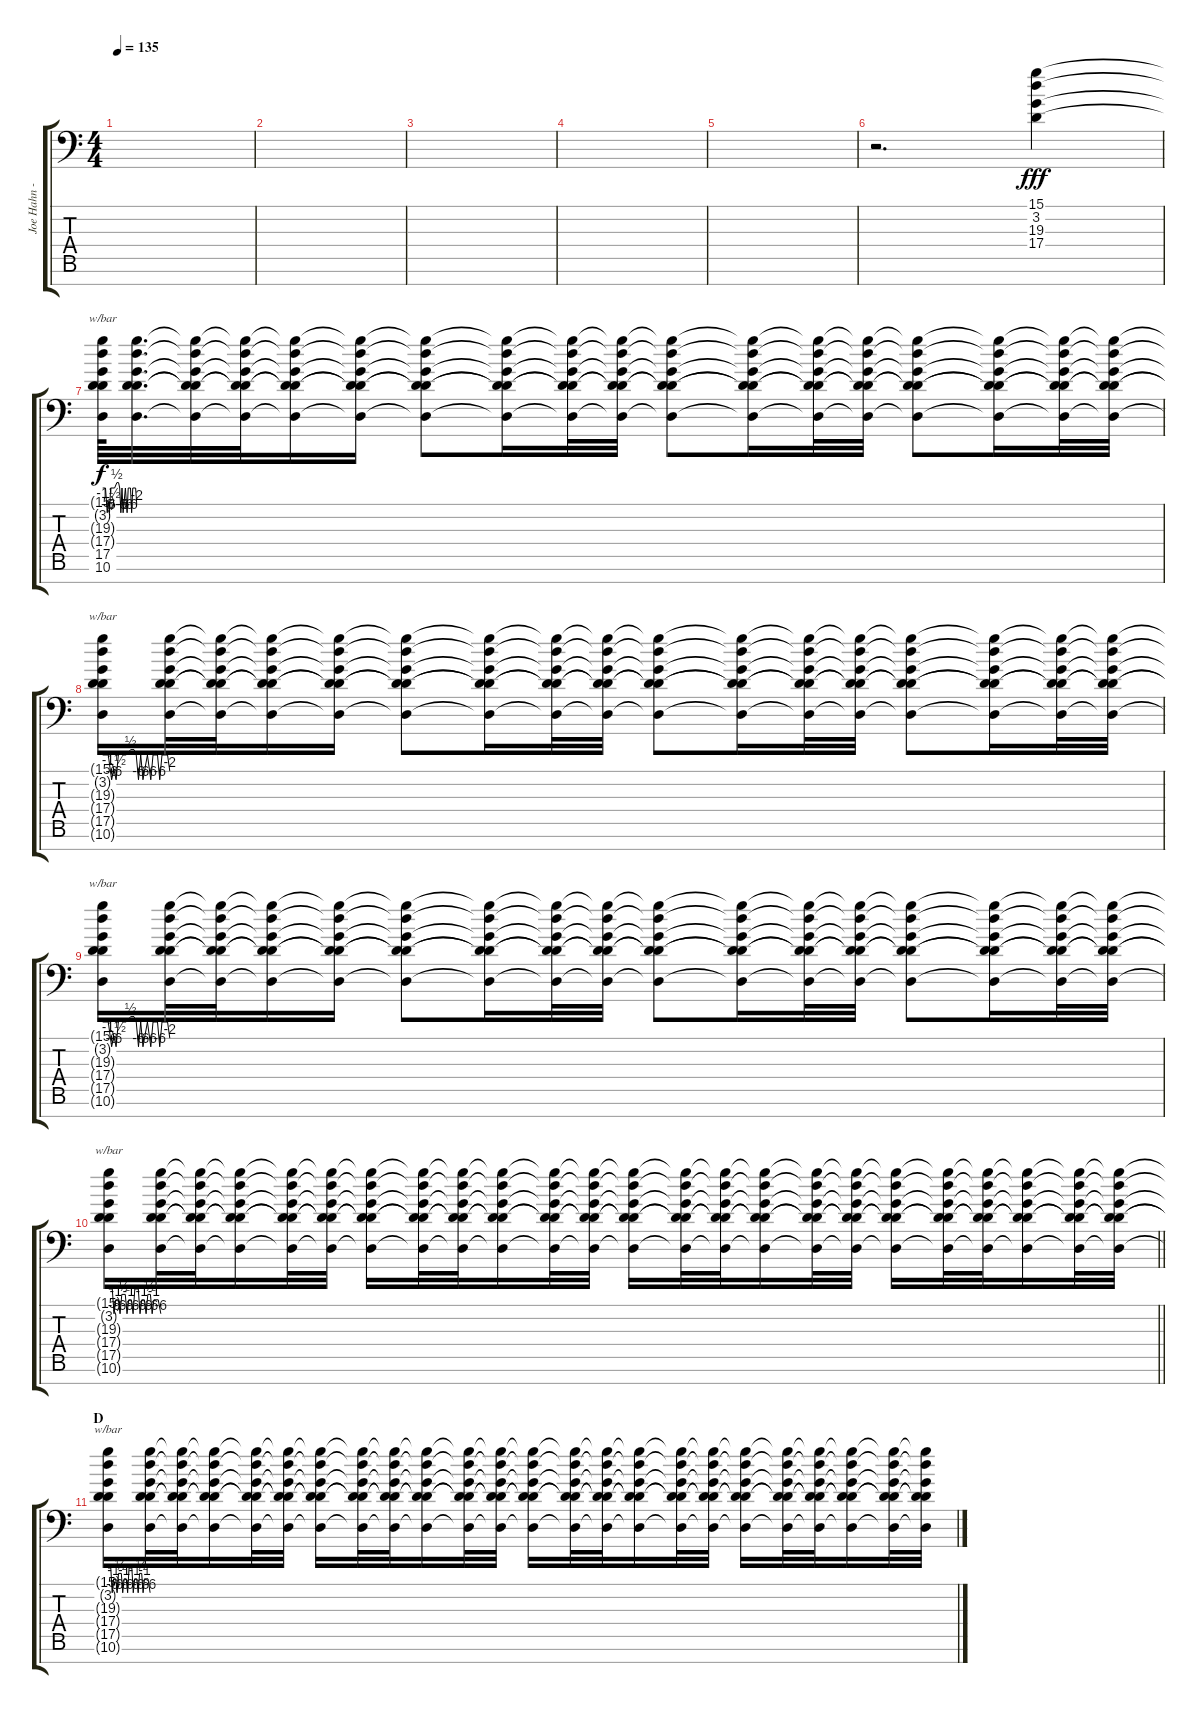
\track ("Joe Hahn - Turntables" "Joe Hahn -") {instrument applause}
\staff {score tabs}
\tuning (E4 B3 G3 D3 A2 E2 C-1) {hide}
\ts (4 4)
\tempo 135
\clef f4
\ks c
|
|
|
|
|
r.2{d} (15.1 3.2 19.3 17.4).4{dy fff volume 0} |
(15.1{t} 3.2{t} 19.3{t} 17.4{t} 17.5 10.6).64{tbe (custom default 0 0 5 0 8 -24 10 -6 12 -24 14 0 21 0 25 2 28 2 30 0 32 -24 34 0 36 -24 40 0 43 -24 45 0 49 0 51 -24 53 0 58 0 60 -8) dy f volume 7 balance 0} (15.1{t} 3.2{t} 19.3{t} 17.4{t} 17.5{t} 10.6{t}).32{d volume 6} (15.1{t} 3.2{t} 19.3{t} 17.4{t} 17.5{t} 10.6{t}).32 (15.1{t} 3.2{t} 19.3{t} 17.4{t} 17.5{t} 10.6{t}).32{volume 4} (15.1{t} 3.2{t} 19.3{t} 17.4{t} 17.5{t} 10.6{t}).16 (15.1{t} 3.2{t} 19.3{t} 17.4{t} 17.5{t} 10.6{t}).16{volume 0} (15.1{t} 3.2{t} 19.3{t} 17.4{t} 17.5{t} 10.6{t}).8{volume 4} (15.1{t} 3.2{t} 19.3{t} 17.4{t} 17.5{t} 10.6{t}).16 (15.1{t} 3.2{t} 19.3{t} 17.4{t} 17.5{t} 10.6{t}).32 (15.1{t} 3.2{t} 19.3{t} 17.4{t} 17.5{t} 10.6{t}).32{volume 2} (15.1{t} 3.2{t} 19.3{t} 17.4{t} 17.5{t} 10.6{t}).8{volume 3} (15.1{t} 3.2{t} 19.3{t} 17.4{t} 17.5{t} 10.6{t}).16 (15.1{t} 3.2{t} 19.3{t} 17.4{t} 17.5{t} 10.6{t}).32 (15.1{t} 3.2{t} 19.3{t} 17.4{t} 17.5{t} 10.6{t}).32{volume 2} (15.1{t} 3.2{t} 19.3{t} 17.4{t} 17.5{t} 10.6{t}).8{volume 4} (15.1{t} 3.2{t} 19.3{t} 17.4{t} 17.5{t} 10.6{t}).16 (15.1{t} 3.2{t} 19.3{t} 17.4{t} 17.5{t} 10.6{t}).32 (15.1{t} 3.2{t} 19.3{t} 17.4{t} 17.5{t} 10.6{t}).32{volume 2} |
(15.1{t} 3.2{t} 19.3{t} 17.4{t} 17.5{t} 10.6{t}).16{tbe (custom default 0 0 5 0 8 -24 10 -6 12 -24 14 0 21 0 25 2 28 2 30 0 32 -24 34 0 36 -24 40 0 43 -24 45 0 49 0 51 -24 53 0 58 0 60 -8) volume 5} (15.1{t} 3.2{t} 19.3{t} 17.4{t} 17.5{t} 10.6{t}).32 (15.1{t} 3.2{t} 19.3{t} 17.4{t} 17.5{t} 10.6{t}).32{volume 0} (15.1{t} 3.2{t} 19.3{t} 17.4{t} 17.5{t} 10.6{t}).16{volume 3} (15.1{t} 3.2{t} 19.3{t} 17.4{t} 17.5{t} 10.6{t}).16{volume 0} (15.1{t} 3.2{t} 19.3{t} 17.4{t} 17.5{t} 10.6{t}).8{volume 4} (15.1{t} 3.2{t} 19.3{t} 17.4{t} 17.5{t} 10.6{t}).16 (15.1{t} 3.2{t} 19.3{t} 17.4{t} 17.5{t} 10.6{t}).32 (15.1{t} 3.2{t} 19.3{t} 17.4{t} 17.5{t} 10.6{t}).32{volume 2} (15.1{t} 3.2{t} 19.3{t} 17.4{t} 17.5{t} 10.6{t}).8{volume 3} (15.1{t} 3.2{t} 19.3{t} 17.4{t} 17.5{t} 10.6{t}).16 (15.1{t} 3.2{t} 19.3{t} 17.4{t} 17.5{t} 10.6{t}).32 (15.1{t} 3.2{t} 19.3{t} 17.4{t} 17.5{t} 10.6{t}).32{volume 2} (15.1{t} 3.2{t} 19.3{t} 17.4{t} 17.5{t} 10.6{t}).8{volume 4} (15.1{t} 3.2{t} 19.3{t} 17.4{t} 17.5{t} 10.6{t}).16 (15.1{t} 3.2{t} 19.3{t} 17.4{t} 17.5{t} 10.6{t}).32 (15.1{t} 3.2{t} 19.3{t} 17.4{t} 17.5{t} 10.6{t}).32{volume 2} |
(15.1{t} 3.2{t} 19.3{t} 17.4{t} 17.5{t} 10.6{t}).16{tbe (custom default 0 0 5 0 8 -24 10 -6 12 -24 14 0 21 0 25 2 28 2 30 0 32 -24 34 0 36 -24 40 0 43 -24 45 0 49 0 51 -24 53 0 58 0 60 -8) volume 4} (15.1{t} 3.2{t} 19.3{t} 17.4{t} 17.5{t} 10.6{t}).32 (15.1{t} 3.2{t} 19.3{t} 17.4{t} 17.5{t} 10.6{t}).32{volume 4} (15.1{t} 3.2{t} 19.3{t} 17.4{t} 17.5{t} 10.6{t}).16 (15.1{t} 3.2{t} 19.3{t} 17.4{t} 17.5{t} 10.6{t}).16{volume 0} (15.1{t} 3.2{t} 19.3{t} 17.4{t} 17.5{t} 10.6{t}).8{volume 4} (15.1{t} 3.2{t} 19.3{t} 17.4{t} 17.5{t} 10.6{t}).16 (15.1{t} 3.2{t} 19.3{t} 17.4{t} 17.5{t} 10.6{t}).32 (15.1{t} 3.2{t} 19.3{t} 17.4{t} 17.5{t} 10.6{t}).32{volume 2} (15.1{t} 3.2{t} 19.3{t} 17.4{t} 17.5{t} 10.6{t}).8{volume 3} (15.1{t} 3.2{t} 19.3{t} 17.4{t} 17.5{t} 10.6{t}).16 (15.1{t} 3.2{t} 19.3{t} 17.4{t} 17.5{t} 10.6{t}).32 (15.1{t} 3.2{t} 19.3{t} 17.4{t} 17.5{t} 10.6{t}).32{volume 2} (15.1{t} 3.2{t} 19.3{t} 17.4{t} 17.5{t} 10.6{t}).8{volume 4} (15.1{t} 3.2{t} 19.3{t} 17.4{t} 17.5{t} 10.6{t}).16 (15.1{t} 3.2{t} 19.3{t} 17.4{t} 17.5{t} 10.6{t}).32 (15.1{t} 3.2{t} 19.3{t} 17.4{t} 17.5{t} 10.6{t}).32{volume 2} |
\barLineRight lightlight
(15.1{t} 3.2{t} 19.3{t} 17.4{t} 17.5{t} 10.6{t}).16{tbe (custom default 0 0 4 0 6 -24 8 -4 11 -4 13 -24 15 -2 19 -2 21 -24 23 -4 26 -4 28 -24 30 0 34 0 36 -24 38 -4 41 -4 43 -24 45 -2 48 -2 50 -24 52 -4 57 -4 60 -24) volume 5} (15.1{t} 3.2{t} 19.3{t} 17.4{t} 17.5{t} 10.6{t}).32 (15.1{t} 3.2{t} 19.3{t} 17.4{t} 17.5{t} 10.6{t}).32{volume 2} (15.1{t} 3.2{t} 19.3{t} 17.4{t} 17.5{t} 10.6{t}).16{volume 4} (15.1{t} 3.2{t} 19.3{t} 17.4{t} 17.5{t} 10.6{t}).32 (15.1{t} 3.2{t} 19.3{t} 17.4{t} 17.5{t} 10.6{t}).32{volume 2} (15.1{t} 3.2{t} 19.3{t} 17.4{t} 17.5{t} 10.6{t}).16{volume 4} (15.1{t} 3.2{t} 19.3{t} 17.4{t} 17.5{t} 10.6{t}).32 (15.1{t} 3.2{t} 19.3{t} 17.4{t} 17.5{t} 10.6{t}).32{volume 2} (15.1{t} 3.2{t} 19.3{t} 17.4{t} 17.5{t} 10.6{t}).16{volume 4} (15.1{t} 3.2{t} 19.3{t} 17.4{t} 17.5{t} 10.6{t}).32 (15.1{t} 3.2{t} 19.3{t} 17.4{t} 17.5{t} 10.6{t}).32{volume 2} (15.1{t} 3.2{t} 19.3{t} 17.4{t} 17.5{t} 10.6{t}).16{volume 4} (15.1{t} 3.2{t} 19.3{t} 17.4{t} 17.5{t} 10.6{t}).32 (15.1{t} 3.2{t} 19.3{t} 17.4{t} 17.5{t} 10.6{t}).32{volume 2} (15.1{t} 3.2{t} 19.3{t} 17.4{t} 17.5{t} 10.6{t}).16{volume 3} (15.1{t} 3.2{t} 19.3{t} 17.4{t} 17.5{t} 10.6{t}).32 (15.1{t} 3.2{t} 19.3{t} 17.4{t} 17.5{t} 10.6{t}).32{volume 2} (15.1{t} 3.2{t} 19.3{t} 17.4{t} 17.5{t} 10.6{t}).16{volume 4} (15.1{t} 3.2{t} 19.3{t} 17.4{t} 17.5{t} 10.6{t}).32 (15.1{t} 3.2{t} 19.3{t} 17.4{t} 17.5{t} 10.6{t}).32{volume 2} (15.1{t} 3.2{t} 19.3{t} 17.4{t} 17.5{t} 10.6{t}).16{volume 3} (15.1{t} 3.2{t} 19.3{t} 17.4{t} 17.5{t} 10.6{t}).32 (15.1{t} 3.2{t} 19.3{t} 17.4{t} 17.5{t} 10.6{t}).32{volume 2} |
\section ("" "D")
(15.1{t} 3.2{t} 19.3{t} 17.4{t} 17.5{t} 10.6{t}).16{tbe (custom default 0 0 4 0 6 -24 8 -4 11 -4 13 -24 15 -2 19 -2 21 -24 23 -4 26 -4 28 -24 30 0 34 0 36 -24 38 -4 41 -4 43 -24 45 -2 48 -2 50 -24 52 -4 57 -4 60 -24) volume 3} (15.1{t} 3.2{t} 19.3{t} 17.4{t} 17.5{t} 10.6{t}).32 (15.1{t} 3.2{t} 19.3{t} 17.4{t} 17.5{t} 10.6{t}).32{volume 1} (15.1{t} 3.2{t} 19.3{t} 17.4{t} 17.5{t} 10.6{t}).16{volume 3} (15.1{t} 3.2{t} 19.3{t} 17.4{t} 17.5{t} 10.6{t}).32 (15.1{t} 3.2{t} 19.3{t} 17.4{t} 17.5{t} 10.6{t}).32{volume 1} (15.1{t} 3.2{t} 19.3{t} 17.4{t} 17.5{t} 10.6{t}).16{volume 3} (15.1{t} 3.2{t} 19.3{t} 17.4{t} 17.5{t} 10.6{t}).32 (15.1{t} 3.2{t} 19.3{t} 17.4{t} 17.5{t} 10.6{t}).32{volume 1} (15.1{t} 3.2{t} 19.3{t} 17.4{t} 17.5{t} 10.6{t}).16{volume 2} (15.1{t} 3.2{t} 19.3{t} 17.4{t} 17.5{t} 10.6{t}).32 (15.1{t} 3.2{t} 19.3{t} 17.4{t} 17.5{t} 10.6{t}).32{volume 1} (15.1{t} 3.2{t} 19.3{t} 17.4{t} 17.5{t} 10.6{t}).16{volume 2} (15.1{t} 3.2{t} 19.3{t} 17.4{t} 17.5{t} 10.6{t}).32 (15.1{t} 3.2{t} 19.3{t} 17.4{t} 17.5{t} 10.6{t}).32{volume 1} (15.1{t} 3.2{t} 19.3{t} 17.4{t} 17.5{t} 10.6{t}).16{volume 2} (15.1{t} 3.2{t} 19.3{t} 17.4{t} 17.5{t} 10.6{t}).32 (15.1{t} 3.2{t} 19.3{t} 17.4{t} 17.5{t} 10.6{t}).32{volume 0} (15.1{t} 3.2{t} 19.3{t} 17.4{t} 17.5{t} 10.6{t}).16{volume 2} (15.1{t} 3.2{t} 19.3{t} 17.4{t} 17.5{t} 10.6{t}).32 (15.1{t} 3.2{t} 19.3{t} 17.4{t} 17.5{t} 10.6{t}).32{volume 0} (15.1{t} 3.2{t} 19.3{t} 17.4{t} 17.5{t} 10.6{t}).16{volume 1} (15.1{t} 3.2{t} 19.3{t} 17.4{t} 17.5{t} 10.6{t}).32 (15.1{t} 3.2{t} 19.3{t} 17.4{t} 17.5{t} 10.6{t}).32{volume 0}
